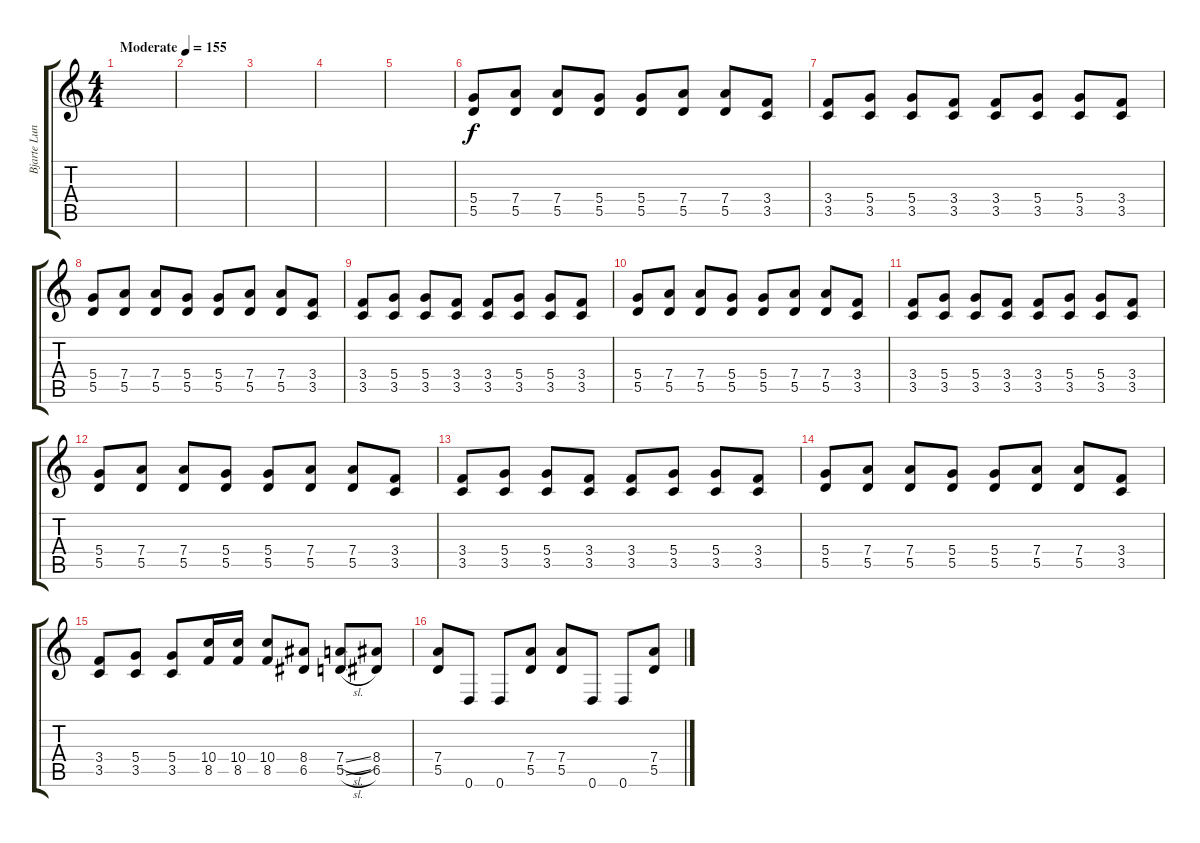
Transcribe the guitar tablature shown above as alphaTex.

\track ("Bjarte Lund Rolland" "Bjarte Lun") {instrument overdrivenguitar}
\staff {score tabs}
\tuning (E4 B3 G3 D3 A2 D2) {hide}
\ts (4 4)
\tempo (155 "Moderate")
\clef g2
\ks c
|
|
|
|
|
(5.4 5.5).8 (7.4 5.5).8 (7.4 5.5).8 (5.4 5.5).8 (5.4 5.5).8 (7.4 5.5).8 (7.4 5.5).8 (3.4 3.5).8 |
(3.4 3.5).8 (5.4 3.5).8 (5.4 3.5).8 (3.4 3.5).8 (3.4 3.5).8 (5.4 3.5).8 (5.4 3.5).8 (3.4 3.5).8 |
(5.4 5.5).8 (7.4 5.5).8 (7.4 5.5).8 (5.4 5.5).8 (5.4 5.5).8 (7.4 5.5).8 (7.4 5.5).8 (3.4 3.5).8 |
(3.4 3.5).8 (5.4 3.5).8 (5.4 3.5).8 (3.4 3.5).8 (3.4 3.5).8 (5.4 3.5).8 (5.4 3.5).8 (3.4 3.5).8 |
(5.4 5.5).8 (7.4 5.5).8 (7.4 5.5).8 (5.4 5.5).8 (5.4 5.5).8 (7.4 5.5).8 (7.4 5.5).8 (3.4 3.5).8 |
(3.4 3.5).8 (5.4 3.5).8 (5.4 3.5).8 (3.4 3.5).8 (3.4 3.5).8 (5.4 3.5).8 (5.4 3.5).8 (3.4 3.5).8 |
(5.4 5.5).8 (7.4 5.5).8 (7.4 5.5).8 (5.4 5.5).8 (5.4 5.5).8 (7.4 5.5).8 (7.4 5.5).8 (3.4 3.5).8 |
(3.4 3.5).8 (5.4 3.5).8 (5.4 3.5).8 (3.4 3.5).8 (3.4 3.5).8 (5.4 3.5).8 (5.4 3.5).8 (3.4 3.5).8 |
(5.4 5.5).8 (7.4 5.5).8 (7.4 5.5).8 (5.4 5.5).8 (5.4 5.5).8 (7.4 5.5).8 (7.4 5.5).8 (3.4 3.5).8 |
(3.4 3.5).8 (5.4 3.5).8 (5.4 3.5).8 (10.4 8.5).16 (10.4 8.5).16 (10.4 8.5).8 (8.4 6.5).8 (7.4{sl} 5.5{sl}).8 (8.4 6.5).8 |
(7.4 5.5).8 0.6.8 0.6.8 (7.4 5.5).8 (7.4 5.5).8 0.6.8 0.6.8 (7.4 5.5).8
